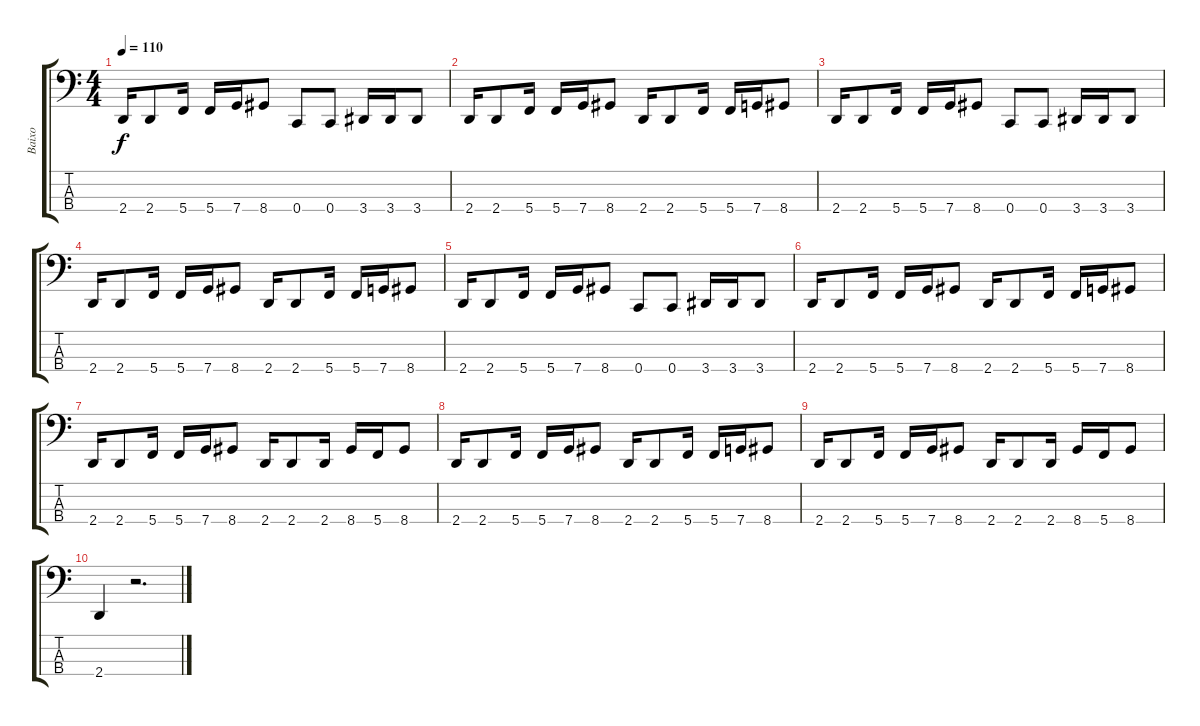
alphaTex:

\track ("Baixo" "Baixo") {instrument electricbasspick}
\staff {score tabs}
\tuning (F2 C2 G1 C1) {hide}
\ts (4 4)
\tempo 110
\clef f4
\ks c
2.4.16{dy f} 2.4.8 5.4.16 5.4.16 7.4.16 8.4.8 0.4.8 0.4.8 3.4.16 3.4.16 3.4.8 |
2.4.16 2.4.8 5.4.16 5.4.16 7.4.16 8.4.8 2.4.16 2.4.8 5.4.16 5.4.16 7.4.16 8.4.8 |
2.4.16 2.4.8 5.4.16 5.4.16 7.4.16 8.4.8 0.4.8 0.4.8 3.4.16 3.4.16 3.4.8 |
2.4.16 2.4.8 5.4.16 5.4.16 7.4.16 8.4.8 2.4.16 2.4.8 5.4.16 5.4.16 7.4.16 8.4.8 |
2.4.16 2.4.8 5.4.16 5.4.16 7.4.16 8.4.8 0.4.8 0.4.8 3.4.16 3.4.16 3.4.8 |
2.4.16 2.4.8 5.4.16 5.4.16 7.4.16 8.4.8 2.4.16 2.4.8 5.4.16 5.4.16 7.4.16 8.4.8 |
2.4.16 2.4.8 5.4.16 5.4.16 7.4.16 8.4.8 2.4.16 2.4.8 2.4.16 8.4.16 5.4.16 8.4.8 |
2.4.16 2.4.8 5.4.16 5.4.16 7.4.16 8.4.8 2.4.16 2.4.8 5.4.16 5.4.16 7.4.16 8.4.8 |
2.4.16 2.4.8 5.4.16 5.4.16 7.4.16 8.4.8 2.4.16 2.4.8 2.4.16 8.4.16 5.4.16 8.4.8 |
2.4.4 r.2{d}
